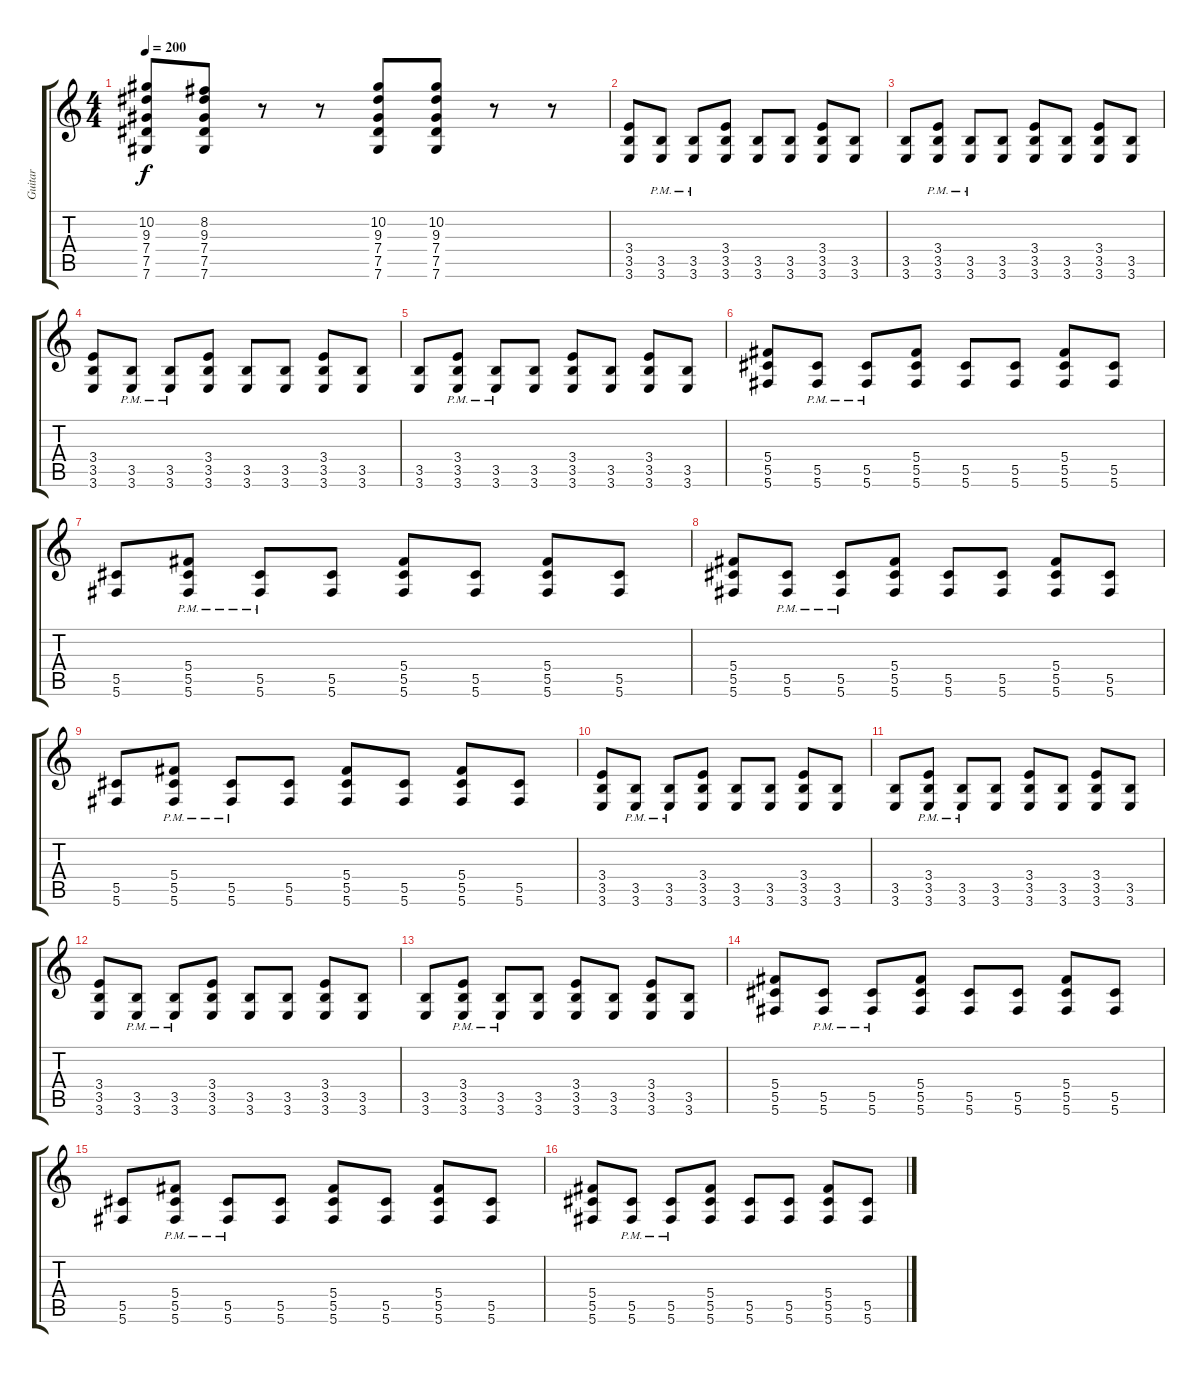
\track ("Guitar" "Guitar") {instrument overdrivenguitar}
\staff {score tabs}
\tuning (Eb4 Bb3 Gb3 Db3 Ab2 Db2) {hide}
\ts (4 4)
\tempo 200
\clef g2
\ks c
(10.2 9.3 7.4 7.5 7.6).8{dy f} (8.2 9.3 7.4 7.5 7.6).8 r.8 r.8 (10.2 9.3 7.4 7.5 7.6).8 (10.2 9.3 7.4 7.5 7.6).8 r.8 r.8 |
(3.4 3.5 3.6).8 (3.5{pm} 3.6).8 (3.5{pm} 3.6).8 (3.4 3.5 3.6).8 (3.5 3.6).8 (3.5 3.6).8 (3.4 3.5 3.6).8 (3.5 3.6).8 |
(3.5 3.6).8 (3.4 3.5{pm} 3.6).8 (3.5{pm} 3.6).8 (3.5 3.6).8 (3.4 3.5 3.6).8 (3.5 3.6).8 (3.4 3.5 3.6).8 (3.5 3.6).8 |
(3.4 3.5 3.6).8 (3.5{pm} 3.6).8 (3.5{pm} 3.6).8 (3.4 3.5 3.6).8 (3.5 3.6).8 (3.5 3.6).8 (3.4 3.5 3.6).8 (3.5 3.6).8 |
(3.5 3.6).8 (3.4 3.5{pm} 3.6).8 (3.5{pm} 3.6).8 (3.5 3.6).8 (3.4 3.5 3.6).8 (3.5 3.6).8 (3.4 3.5 3.6).8 (3.5 3.6).8 |
(5.4 5.5 5.6).8 (5.5{pm} 5.6).8 (5.5{pm} 5.6).8 (5.4 5.5 5.6).8 (5.5 5.6).8 (5.5 5.6).8 (5.4 5.5 5.6).8 (5.5 5.6).8 |
(5.5 5.6).8 (5.4 5.5{pm} 5.6).8 (5.5{pm} 5.6).8 (5.5 5.6).8 (5.4 5.5 5.6).8 (5.5 5.6).8 (5.4 5.5 5.6).8 (5.5 5.6).8 |
(5.4 5.5 5.6).8 (5.5{pm} 5.6).8 (5.5{pm} 5.6).8 (5.4 5.5 5.6).8 (5.5 5.6).8 (5.5 5.6).8 (5.4 5.5 5.6).8 (5.5 5.6).8 |
(5.5 5.6).8 (5.4 5.5{pm} 5.6).8 (5.5{pm} 5.6).8 (5.5 5.6).8 (5.4 5.5 5.6).8 (5.5 5.6).8 (5.4 5.5 5.6).8 (5.5 5.6).8 |
(3.4 3.5 3.6).8 (3.5{pm} 3.6).8 (3.5{pm} 3.6).8 (3.4 3.5 3.6).8 (3.5 3.6).8 (3.5 3.6).8 (3.4 3.5 3.6).8 (3.5 3.6).8 |
(3.5 3.6).8 (3.4 3.5{pm} 3.6).8 (3.5{pm} 3.6).8 (3.5 3.6).8 (3.4 3.5 3.6).8 (3.5 3.6).8 (3.4 3.5 3.6).8 (3.5 3.6).8 |
(3.4 3.5 3.6).8 (3.5{pm} 3.6).8 (3.5{pm} 3.6).8 (3.4 3.5 3.6).8 (3.5 3.6).8 (3.5 3.6).8 (3.4 3.5 3.6).8 (3.5 3.6).8 |
(3.5 3.6).8 (3.4 3.5{pm} 3.6).8 (3.5{pm} 3.6).8 (3.5 3.6).8 (3.4 3.5 3.6).8 (3.5 3.6).8 (3.4 3.5 3.6).8 (3.5 3.6).8 |
(5.4 5.5 5.6).8 (5.5{pm} 5.6).8 (5.5{pm} 5.6).8 (5.4 5.5 5.6).8 (5.5 5.6).8 (5.5 5.6).8 (5.4 5.5 5.6).8 (5.5 5.6).8 |
(5.5 5.6).8 (5.4 5.5{pm} 5.6).8 (5.5{pm} 5.6).8 (5.5 5.6).8 (5.4 5.5 5.6).8 (5.5 5.6).8 (5.4 5.5 5.6).8 (5.5 5.6).8 |
(5.4 5.5 5.6).8 (5.5{pm} 5.6).8 (5.5{pm} 5.6).8 (5.4 5.5 5.6).8 (5.5 5.6).8 (5.5 5.6).8 (5.4 5.5 5.6).8 (5.5 5.6).8
